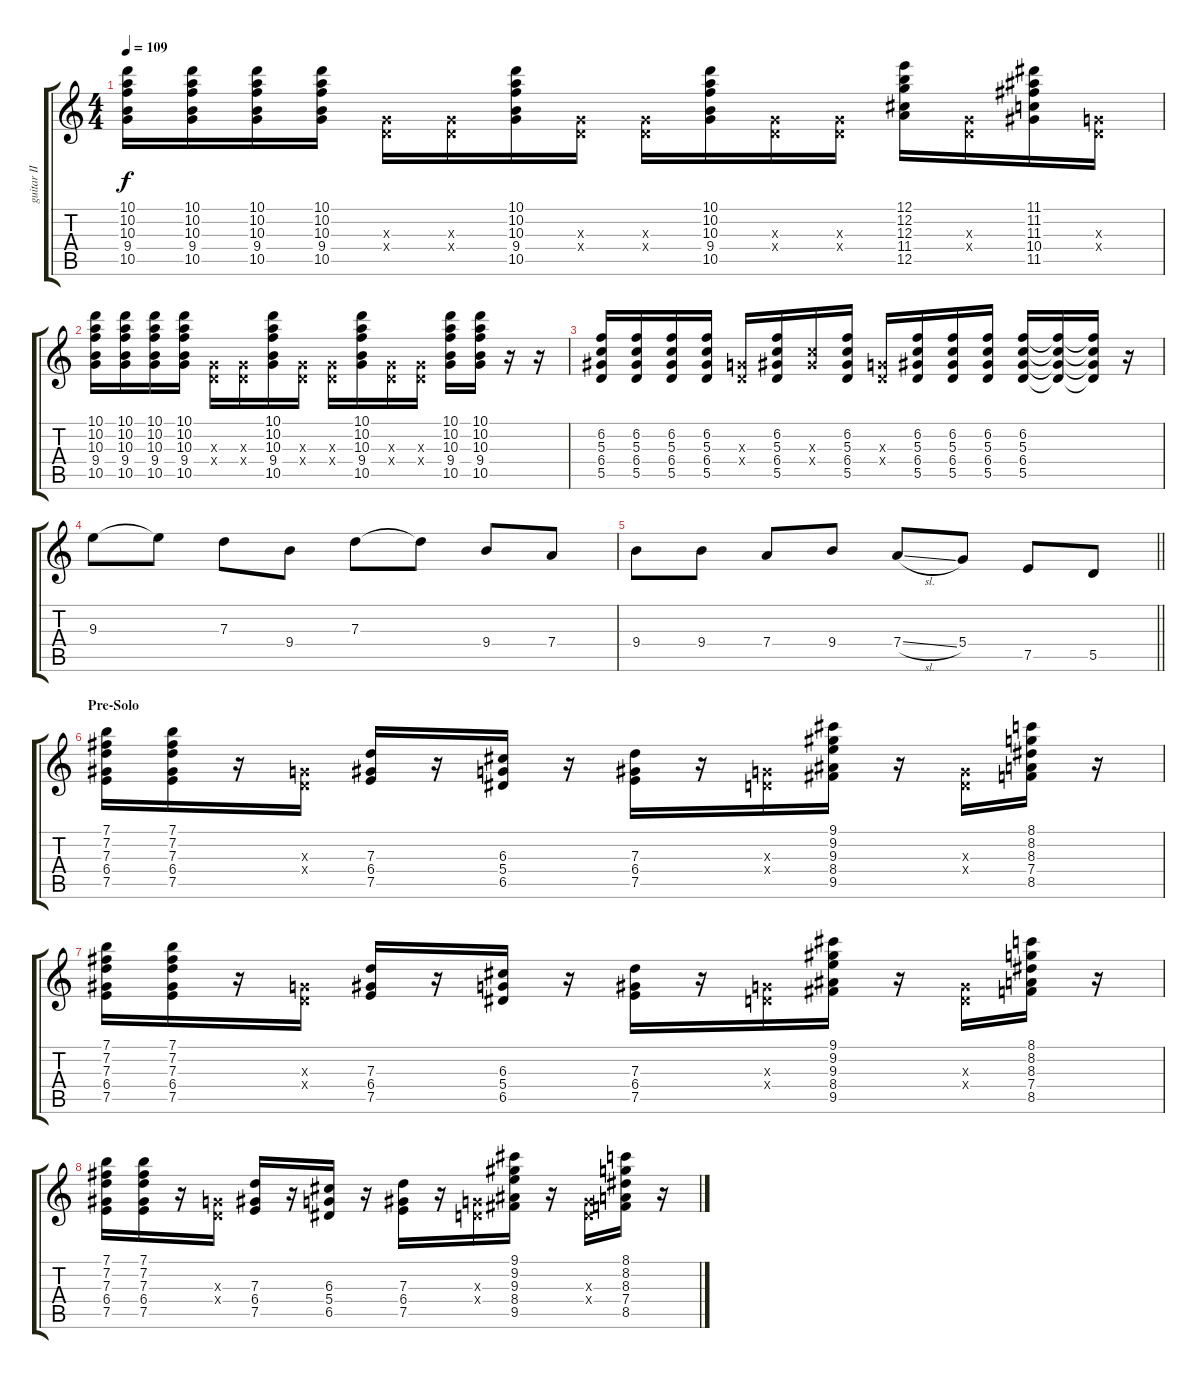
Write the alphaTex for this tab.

\track ("guitar II" "guitar II") {instrument electricguitarclean}
\staff {score tabs}
\tuning (E4 B3 G3 D3 A2 E2) {hide}
\ts (4 4)
\tempo 109
\clef g2
\ks aminor
(10.1 10.2 10.3 9.4 10.5).16{dy f} (10.1 10.2 10.3 9.4 10.5).16 (10.1 10.2 10.3 9.4 10.5).16 (10.1 10.2 10.3 9.4 10.5).16 (0.3{x} 0.4{x}).16 (0.3{x} 0.4{x}).16 (10.1 10.2 10.3 9.4 10.5).16 (0.3{x} 0.4{x}).16 (0.3{x} 0.4{x}).16 (10.1 10.2 10.3 9.4 10.5).16 (0.3{x} 0.4{x}).16 (0.3{x} 0.4{x}).16 (12.1 12.2 12.3 11.4 12.5).16 (0.3{x} 0.4{x}).16 (11.1 11.2 11.3 10.4 11.5).16 (0.3{x} 0.4{x}).16 |
(10.1 10.2 10.3 9.4 10.5).16 (10.1 10.2 10.3 9.4 10.5).16 (10.1 10.2 10.3 9.4 10.5).16 (10.1 10.2 10.3 9.4 10.5).16 (0.3{x} 0.4{x}).16 (0.3{x} 0.4{x}).16 (10.1 10.2 10.3 9.4 10.5).16 (0.3{x} 0.4{x}).16 (0.3{x} 0.4{x}).16 (10.1 10.2 10.3 9.4 10.5).16 (0.3{x} 0.4{x}).16 (0.3{x} 0.4{x}).16 (10.1 10.2 10.3 9.4 10.5).16 (10.1 10.2 10.3 9.4 10.5).16 r.16 r.16 |
(6.2 5.3 6.4 5.5).16 (6.2 5.3 6.4 5.5).16 (6.2 5.3 6.4 5.5).16 (6.2 5.3 6.4 5.5).16 (0.3{x} 0.4{x}).16 (6.2 5.3 6.4 5.5).16 (5.3{x} 6.4{x}).16 (6.2 5.3 6.4 5.5).16 (0.3{x} 0.4{x}).16 (6.2 5.3 6.4 5.5).16 (6.2 5.3 6.4 5.5).16 (6.2 5.3 6.4 5.5).16 (6.2 5.3 6.4 5.5).16 (6.2{t} 5.3{t} 6.4{t} 5.5{t}).16 (6.2{t} 5.3{t} 6.4{t} 5.5{t}).16 r.16 |
9.3.8 9.3{t}.8 7.3.8 9.4.8 7.3.8 7.3{t}.8 9.4.8 7.4.8 |
\barLineRight lightlight
9.4.8 9.4.8 7.4.8 9.4.8 7.4{sl}.8 5.4.8 7.5.8 5.5.8 |
\section ("" "Pre-Solo")
(7.1 7.2 7.3 6.4 7.5).16 (7.1 7.2 7.3 6.4 7.5).16 r.16 (0.3{x} 0.4{x}).16 (7.3 6.4 7.5).16 r.16 (6.3 5.4 6.5).16 r.16 (7.3 6.4 7.5).16 r.16 (0.3{x} 0.4{x}).16 (9.1 9.2 9.3 8.4 9.5).16 r.16 (0.3{x} 0.4{x}).16 (8.1 8.2 8.3 7.4 8.5).16 r.16 |
(7.1 7.2 7.3 6.4 7.5).16 (7.1 7.2 7.3 6.4 7.5).16 r.16 (0.3{x} 0.4{x}).16 (7.3 6.4 7.5).16 r.16 (6.3 5.4 6.5).16 r.16 (7.3 6.4 7.5).16 r.16 (0.3{x} 0.4{x}).16 (9.1 9.2 9.3 8.4 9.5).16 r.16 (0.3{x} 0.4{x}).16 (8.1 8.2 8.3 7.4 8.5).16 r.16 |
(7.1 7.2 7.3 6.4 7.5).16 (7.1 7.2 7.3 6.4 7.5).16 r.16 (0.3{x} 0.4{x}).16 (7.3 6.4 7.5).16 r.16 (6.3 5.4 6.5).16 r.16 (7.3 6.4 7.5).16 r.16 (0.3{x} 0.4{x}).16 (9.1 9.2 9.3 8.4 9.5).16 r.16 (0.3{x} 0.4{x}).16 (8.1 8.2 8.3 7.4 8.5).16 r.16
